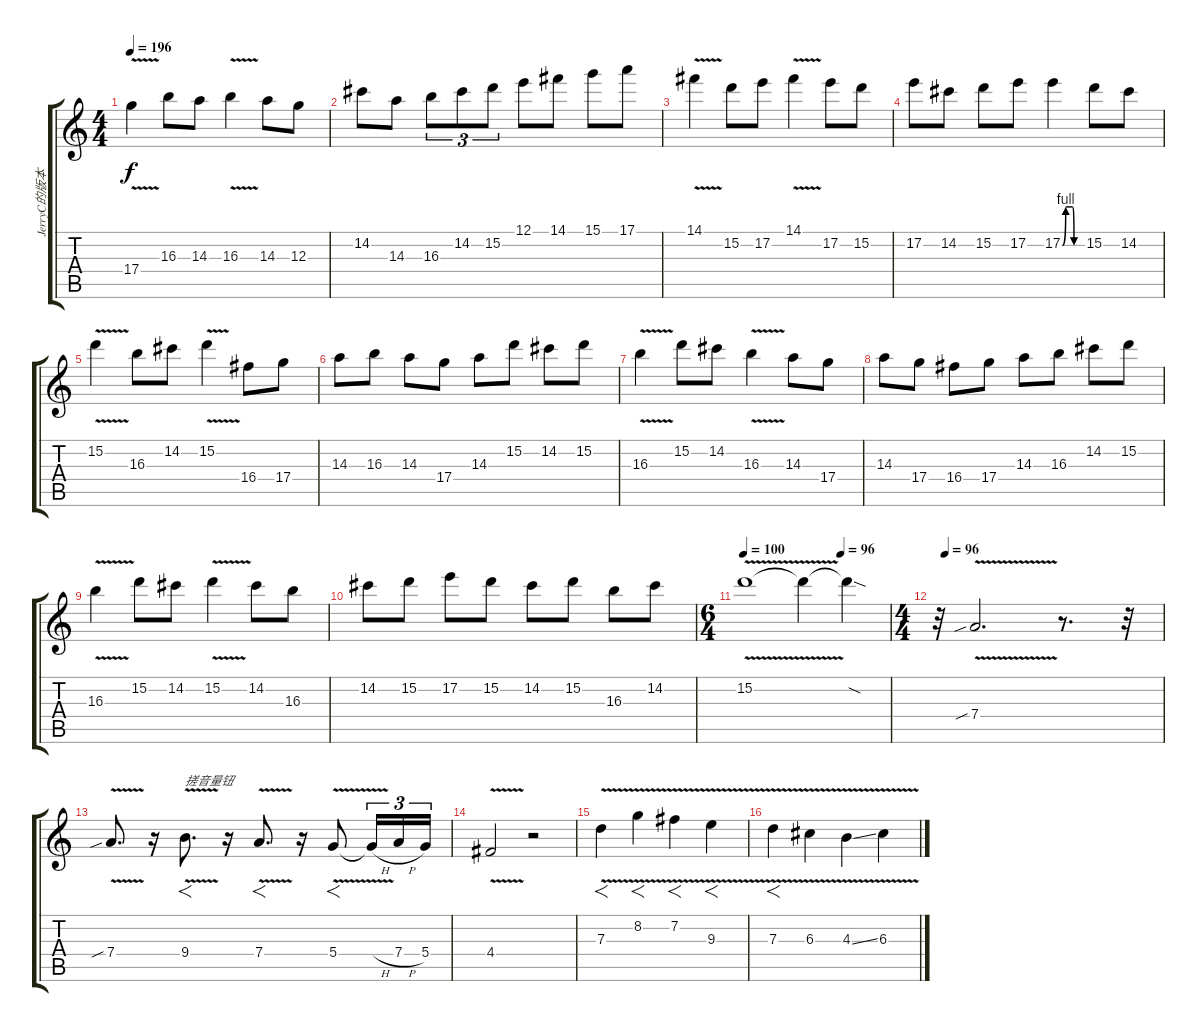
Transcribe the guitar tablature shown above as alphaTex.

\track (" JerryC的版本" " JerryC的版本") {instrument distortionguitar}
\staff {score tabs}
\tuning (E4 B3 G3 D3 A2 E2) {hide}
\ts (4 4)
\tempo 196
\clef g2
\ks c
17.4{v}.4{dy f} 16.3.8 14.3.8 16.3{v}.4 14.3.8 12.3.8 |
14.2.8 14.3.8 16.3.8{tu (3 2)} 14.2.8{tu (3 2)} 15.2.8{tu (3 2)} 12.1.8 14.1.8 15.1.8 17.1.8 |
14.1{v}.4 15.2.8 17.2.8 14.1{v}.4 17.2.8 15.2.8 |
17.2.8 14.2.8 15.2.8 17.2.8 17.2{be (custom 0 0 10 4 30 4 35 0 60 0)}.4 15.2.8 14.2.8 |
15.2{v}.4 16.3.8 14.2.8 15.2{v}.4 16.4.8 17.4.8 |
14.3.8 16.3.8 14.3.8 17.4.8 14.3.8 15.2.8 14.2.8 15.2.8 |
16.3{v}.4 15.2.8 14.2.8 16.3{v}.4 14.3.8 17.4.8 |
14.3.8 17.4.8 16.4.8 17.4.8 14.3.8 16.3.8 14.2.8 15.2.8 |
16.3{v}.4 15.2.8 14.2.8 15.2{v}.4 14.2.8 16.3.8 |
14.2.8 15.2.8 17.2.8 15.2.8 14.2.8 15.2.8 16.3.8 14.2.8 |
\ts (6 4)
\tempo 84
\tempo (96 0.6666666666666666)
\tempo 100
15.2{v}.1 15.2{t}.4 15.2{sod t}.4 |
\ts (4 4)
\tempo (96 0.03125)
r.32 7.4{v sib}.2{d} r.8{d} r.32 |
7.4{v sib}.8{d} r.16 9.4{v}.8{f d txt "搓音量钮"} r.16 7.4{v}.8{f d} r.16 5.4{v}.8{f} 5.4{h t}.16{tu (3 2)} 7.4{h}.16{tu (3 2)} 5.4.16{tu (3 2)} |
4.4{v}.2 r.2 |
7.3{v}.4{f} 8.2{v}.4{f} 7.2{v}.4{f} 9.3{v}.4{f} |
7.3{v}.4{f} 6.3{v}.4 4.3{v ss}.4 6.3{v}.4
